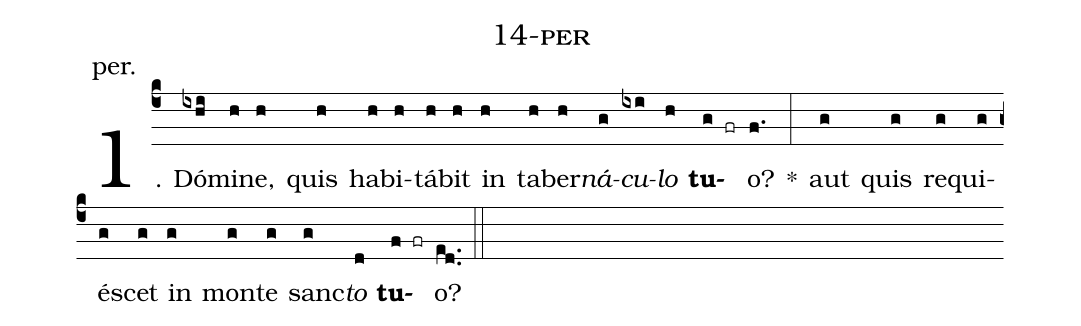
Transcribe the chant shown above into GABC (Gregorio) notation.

name: 14-per;
annotation: per.;
%%
(c4)1. Dó(ixhi)mi(h)ne,(h) quis(h) ha(h)bi(h)tá(h)bit(h) in(h) ta(h)ber(h)<i>ná</i>(g)<i>cu</i>(ixi)<i>lo</i>(h) <b>tu</b>(g fr)o?(f.) *(:) aut(g) quis(g) re(g)qui(g)é(g)scet(g) in(g) mon(g)te(g) sanc(g)<i>to</i>(d) <b>tu</b>(f fr)o?(ed..) (::)
